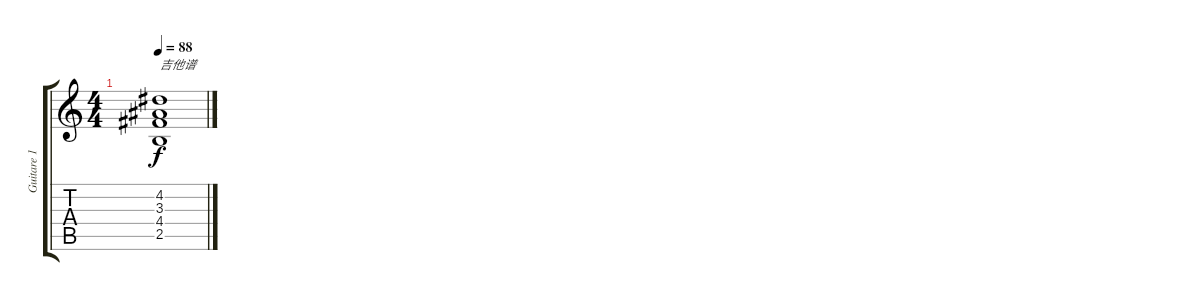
\track ("Guitare 1" "Guitare 1") {instrument acousticguitarsteel}
\staff {score tabs}
\tuning (E4 B3 G3 D3 A2 E2) {hide}
\ts (4 4)
\tempo 88
\clef g2
\ks c
(4.2{t} 3.3{t} 4.4{t} 2.5{t}).1{txt "吉他谱" dy f}
